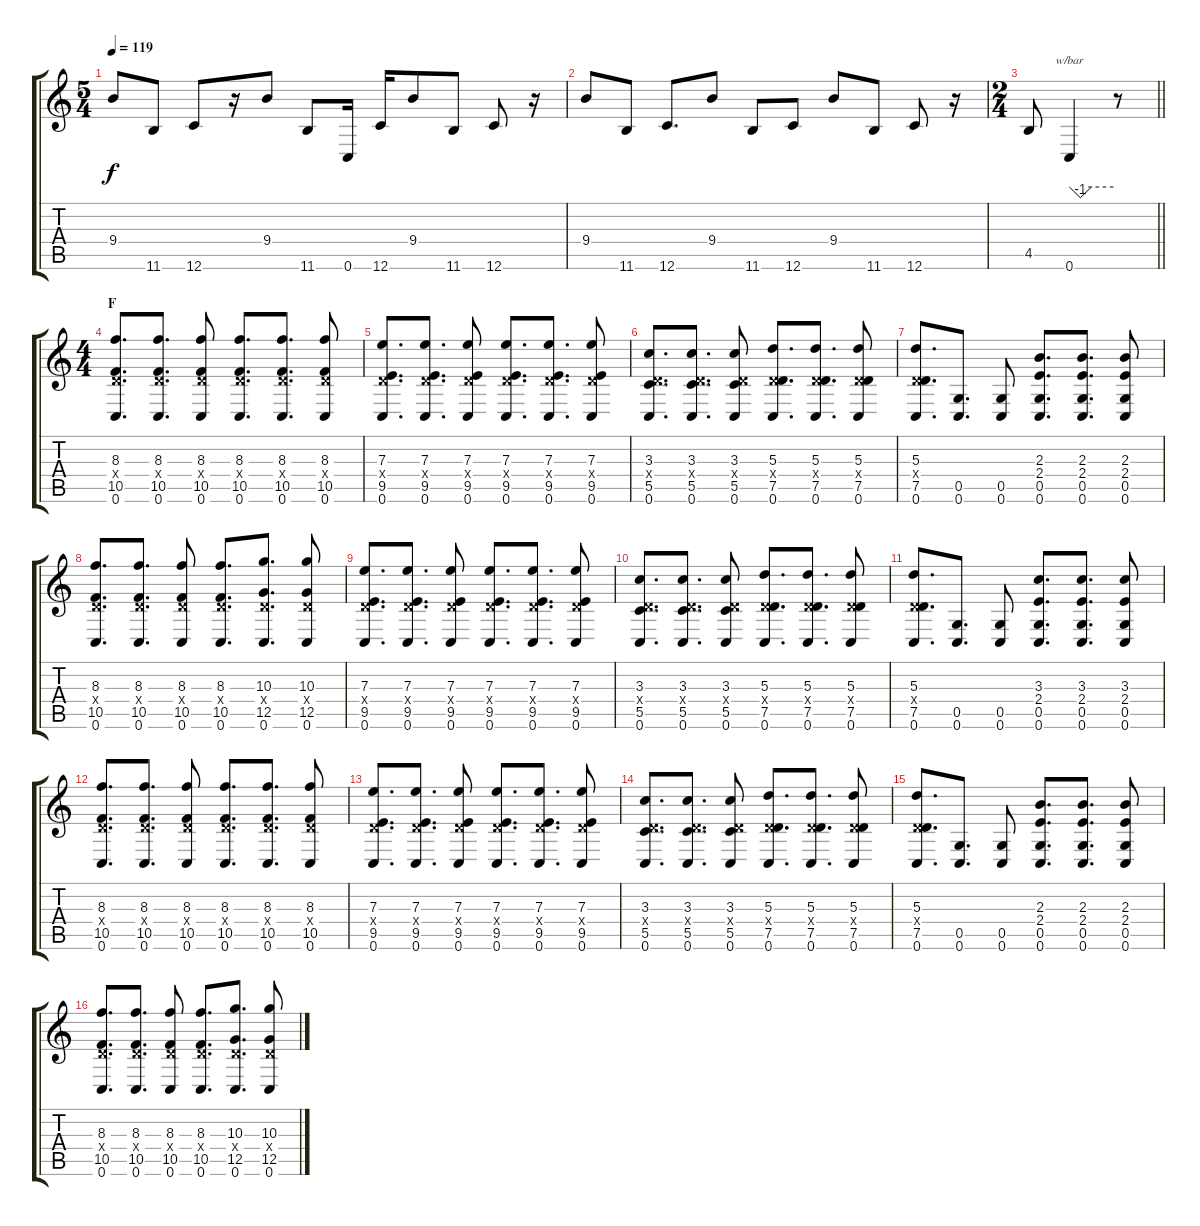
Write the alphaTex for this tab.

\track "" {instrument acousticguitarsteel}
\staff {score tabs}
\tuning (G4 E4 A3 D3 G2 C2) {hide}
\ts (5 4)
\tempo 119
\clef g2
\ks c
9.4.8{dy f} 11.6.8 12.6.8 r.16 9.4.8 11.6.8 0.6.16 12.6.16 9.4.8 11.6.8 12.6.8 r.16 |
9.4.8 11.6.8 12.6.8{d} 9.4.8 11.6.8 12.6.8 9.4.8 11.6.8 12.6.8 r.16 |
\ts (2 4)
\barLineRight lightlight
4.5.8 0.6.4{tbe (custom default 0 0 15 -4 30 0 60 0)} r.8 |
\ts (4 4)
\section ("" "F")
(8.3 0.4{x} 10.5 0.6).8{d} (8.3 0.4{x} 10.5 0.6).8{d} (8.3 0.4{x} 10.5 0.6).8 (8.3 0.4{x} 10.5 0.6).8{d} (8.3 0.4{x} 10.5 0.6).8{d} (8.3 0.4{x} 10.5 0.6).8 |
(7.3 0.4{x} 9.5 0.6).8{d} (7.3 0.4{x} 9.5 0.6).8{d} (7.3 0.4{x} 9.5 0.6).8 (7.3 0.4{x} 9.5 0.6).8{d} (7.3 0.4{x} 9.5 0.6).8{d} (7.3 0.4{x} 9.5 0.6).8 |
(3.3 0.4{x} 5.5 0.6).8{d} (3.3 0.4{x} 5.5 0.6).8{d} (3.3 0.4{x} 5.5 0.6).8 (5.3 0.4{x} 7.5 0.6).8{d} (5.3 0.4{x} 7.5 0.6).8{d} (5.3 0.4{x} 7.5 0.6).8 |
(5.3 0.4{x} 7.5 0.6).8{d} (0.5 0.6).8{d} (0.5 0.6).8 (2.3 2.4 0.5 0.6).8{d} (2.3 2.4 0.5 0.6).8{d} (2.3 2.4 0.5 0.6).8 |
(8.3 0.4{x} 10.5 0.6).8{d} (8.3 0.4{x} 10.5 0.6).8{d} (8.3 0.4{x} 10.5 0.6).8 (8.3 0.4{x} 10.5 0.6).8{d} (10.3 0.4{x} 12.5 0.6).8{d} (10.3 0.4{x} 12.5 0.6).8 |
(7.3 0.4{x} 9.5 0.6).8{d} (7.3 0.4{x} 9.5 0.6).8{d} (7.3 0.4{x} 9.5 0.6).8 (7.3 0.4{x} 9.5 0.6).8{d} (7.3 0.4{x} 9.5 0.6).8{d} (7.3 0.4{x} 9.5 0.6).8 |
(3.3 0.4{x} 5.5 0.6).8{d} (3.3 0.4{x} 5.5 0.6).8{d} (3.3 0.4{x} 5.5 0.6).8 (5.3 0.4{x} 7.5 0.6).8{d} (5.3 0.4{x} 7.5 0.6).8{d} (5.3 0.4{x} 7.5 0.6).8 |
(5.3 0.4{x} 7.5 0.6).8{d} (0.5 0.6).8{d} (0.5 0.6).8 (3.3 2.4 0.5 0.6).8{d} (3.3 2.4 0.5 0.6).8{d} (3.3 2.4 0.5 0.6).8 |
(8.3 0.4{x} 10.5 0.6).8{d} (8.3 0.4{x} 10.5 0.6).8{d} (8.3 0.4{x} 10.5 0.6).8 (8.3 0.4{x} 10.5 0.6).8{d} (8.3 0.4{x} 10.5 0.6).8{d} (8.3 0.4{x} 10.5 0.6).8 |
(7.3 0.4{x} 9.5 0.6).8{d} (7.3 0.4{x} 9.5 0.6).8{d} (7.3 0.4{x} 9.5 0.6).8 (7.3 0.4{x} 9.5 0.6).8{d} (7.3 0.4{x} 9.5 0.6).8{d} (7.3 0.4{x} 9.5 0.6).8 |
(3.3 0.4{x} 5.5 0.6).8{d} (3.3 0.4{x} 5.5 0.6).8{d} (3.3 0.4{x} 5.5 0.6).8 (5.3 0.4{x} 7.5 0.6).8{d} (5.3 0.4{x} 7.5 0.6).8{d} (5.3 0.4{x} 7.5 0.6).8 |
(5.3 0.4{x} 7.5 0.6).8{d} (0.5 0.6).8{d} (0.5 0.6).8 (2.3 2.4 0.5 0.6).8{d} (2.3 2.4 0.5 0.6).8{d} (2.3 2.4 0.5 0.6).8 |
(8.3 0.4{x} 10.5 0.6).8{d} (8.3 0.4{x} 10.5 0.6).8{d} (8.3 0.4{x} 10.5 0.6).8 (8.3 0.4{x} 10.5 0.6).8{d} (10.3 0.4{x} 12.5 0.6).8{d} (10.3 0.4{x} 12.5 0.6).8
